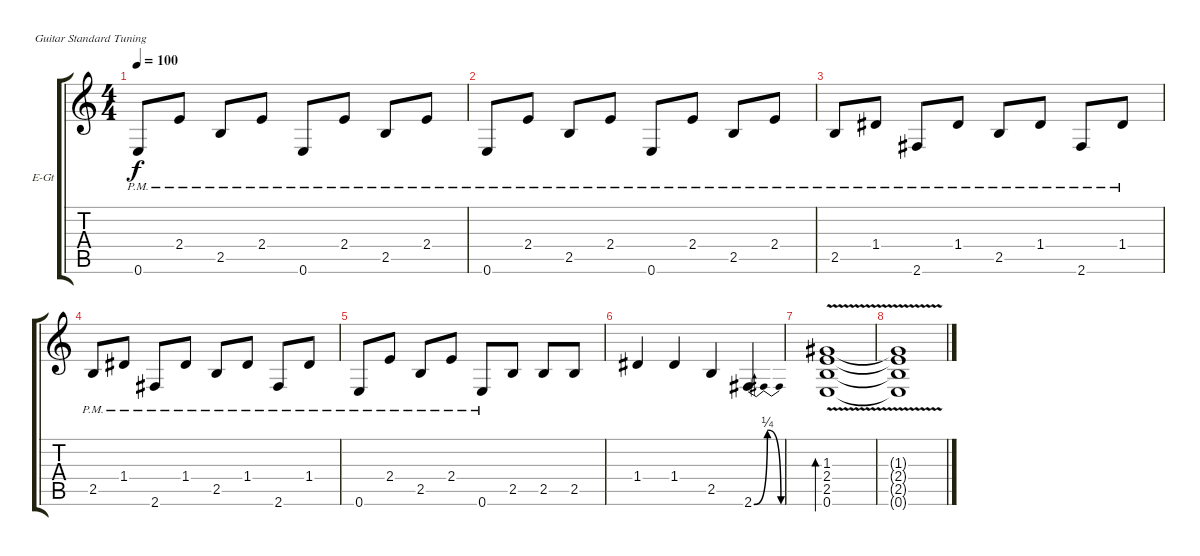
\defaultSystemsLayout 4
\bracketExtendMode groupsimilarinstruments
\firstSystemTrackNameOrientation horizontal
\otherSystemsTrackNameOrientation horizontal
\track ("Electric Guitar" "E-Gt") {instrument electricguitarclean}
\staff {score tabs}
\tuning (E4 B3 G3 D3 A2 E2)
\ts (4 4)
\tempo 100
\clef g2
\ks c
0.6{pm}.8{dy f} 2.4{pm}.8 2.5{pm}.8 2.4{pm}.8 0.6{pm}.8 2.4{pm}.8 2.5{pm}.8 2.4{pm}.8 |
0.6{pm}.8 2.4{pm}.8 2.5{pm}.8 2.4{pm}.8 0.6{pm}.8 2.4{pm}.8 2.5{pm}.8 2.4{pm}.8 |
2.5{pm}.8 1.4{pm}.8 2.6{pm}.8 1.4{pm}.8 2.5{pm}.8 1.4{pm}.8 2.6{pm}.8 1.4{pm}.8 |
2.5{pm}.8 1.4{pm}.8 2.6{pm}.8 1.4{pm}.8 2.5{pm}.8 1.4{pm}.8 2.6{pm}.8 1.4{pm}.8 |
0.6{pm}.8 2.4{pm}.8 2.5{pm}.8 2.4{pm}.8 0.6{pm}.8 2.5.8 2.5.8 2.5.8 |
1.4.4 1.4.4 2.5.4 2.6{be (bendrelease 0 0 16.2 1 30.599999999999998 1 37.8 0)}.4 |
(0.6{v} 2.5{v} 2.4{v} 1.3).1{bd 271} |
(0.6{t} 2.5{t} 2.4{t} 1.3{t}).1
